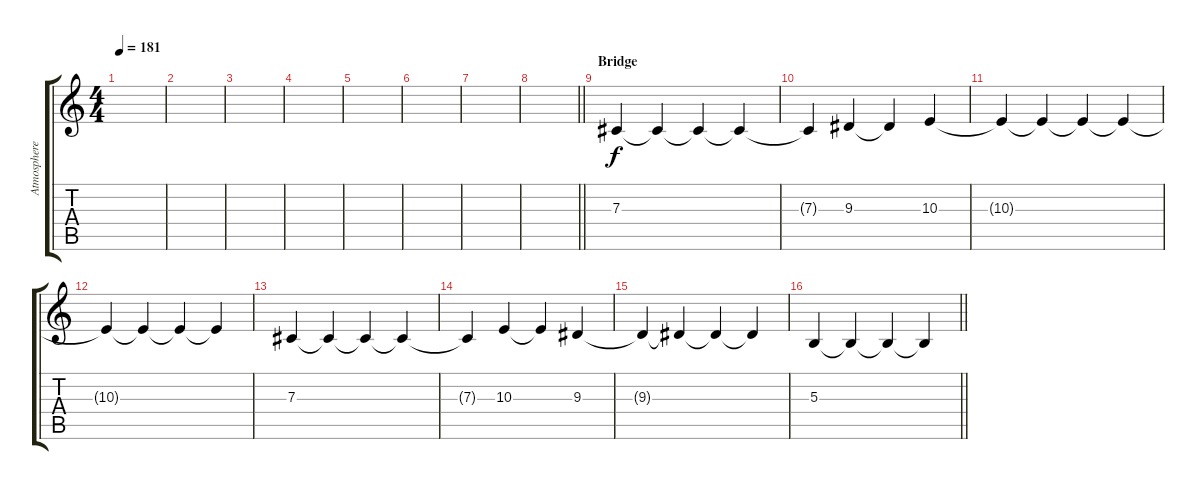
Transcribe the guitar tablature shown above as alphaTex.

\track ("Atmosphere" "Atmosphere") {instrument churchorgan}
\staff {score tabs}
\tuning (Eb4 Bb3 Gb3 Db3 Ab2 Db2) {hide}
\ts (4 4)
\tempo 181
\clef g2
\ks c
|
|
|
|
|
|
|
\barLineRight lightlight
|
\section ("" "Bridge")
7.3.4 7.3{t}.4 7.3{t}.4 7.3{t}.4 |
7.3{t}.4 9.3.4 9.3{t}.4 10.3.4 |
10.3{t}.4 10.3{t}.4 10.3{t}.4 10.3{t}.4 |
10.3{t}.4 10.3{t}.4 10.3{t}.4 10.3{t}.4 |
7.3.4 7.3{t}.4 7.3{t}.4 7.3{t}.4 |
7.3{t}.4 10.3.4 10.3{t}.4 9.3.4 |
9.3{t}.4 9.3{t}.4 9.3{t}.4 9.3{t}.4 |
\barLineRight lightlight
5.3.4 5.3{t}.4 5.3{t}.4 5.3{t}.4
